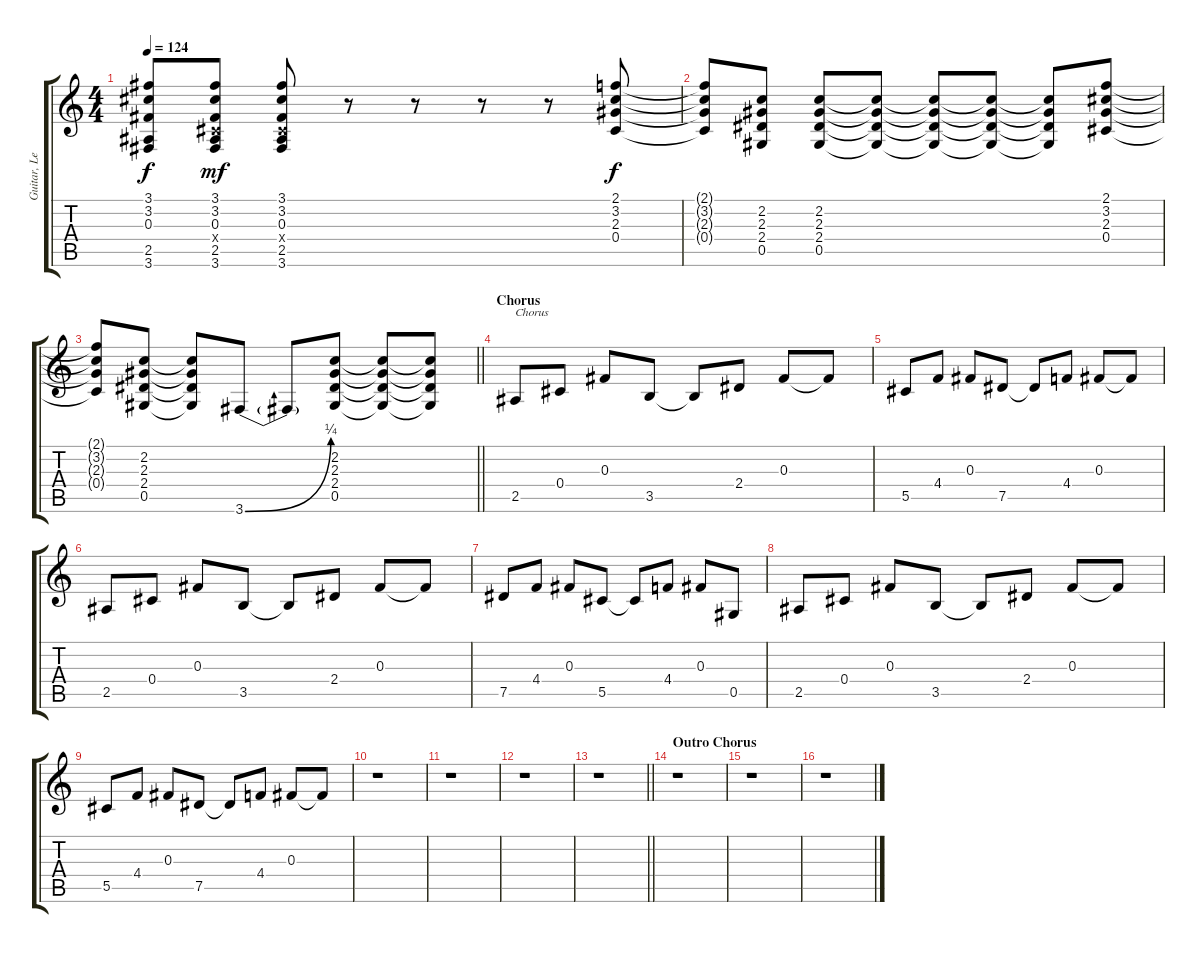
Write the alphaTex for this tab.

\track ("Guitar, Lead" "Guitar, Le") {instrument distortionguitar}
\staff {score tabs}
\tuning (Eb4 Bb3 Gb3 Db3 Ab2 Eb2) {hide}
\ts (4 4)
\tempo 124
\clef g2
\ks c
(3.1{t} 3.2{t} 0.3{t} 2.5{t} 3.6{t}).8{dy f} (3.1 3.2 0.3 0.4{x} 2.5 3.6).8{dy mf} (3.1 3.2 0.3 0.4{x} 2.5 3.6).8 r.8 r.8 r.8 r.8 (2.1 3.2 2.3 0.4).8{dy f} |
(2.1{t} 3.2{t} 2.3{t} 0.4{t}).8 (2.2 2.3 2.4 0.5).8 (2.2 2.3 2.4 0.5).8 (2.2{t} 2.3{t} 2.4{t} 0.5{t}).8 (2.2{t} 2.3{t} 2.4{t} 0.5{t}).8 (2.2{t} 2.3{t} 2.4{t} 0.5{t}).8 (2.2{t} 2.3{t} 2.4{t} 0.5{t}).8 (2.1 3.2 2.3 0.4).8 |
\barLineRight lightlight
(2.1{t} 3.2{t} 2.3{t} 0.4{t}).8 (2.2 2.3 2.4 0.5).8 (2.2{t} 2.3{t} 2.4{t} 0.5{t}).8 3.6{be (bend 0 0 60 1)}.8 3.6{t}.8 (2.2 2.3 2.4 0.5).8 (2.2{t} 2.3{t} 2.4{t} 0.5{t}).8 (2.2{t} 2.3{t} 2.4{t} 0.5{t}).8 |
\section ("" "Chorus")
2.5.8{txt "Chorus"} 0.4.8 0.3.8 3.5.8 3.5{t}.8 2.4.8 0.3.8 0.3{t}.8 |
5.5.8 4.4.8 0.3.8 7.5.8 7.5{t}.8 4.4.8 0.3.8 0.3{t}.8 |
2.5.8 0.4.8 0.3.8 3.5.8 3.5{t}.8 2.4.8 0.3.8 0.3{t}.8 |
7.5.8 4.4.8 0.3.8 5.5.8 5.5{t}.8 4.4.8 0.3.8 0.5.8 |
2.5.8 0.4.8 0.3.8 3.5.8 3.5{t}.8 2.4.8 0.3.8 0.3{t}.8 |
5.5.8 4.4.8 0.3.8 7.5.8 7.5{t}.8 4.4.8 0.3.8 0.3{t}.8 |
r.1 |
r.1 |
r.1 |
\barLineRight lightlight
r.1 |
\section ("" "Outro Chorus")
r.1 |
r.1 |
r.1
